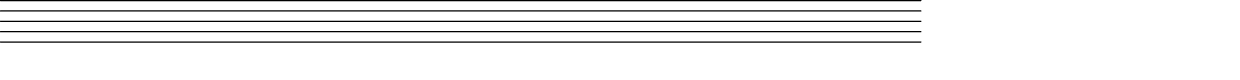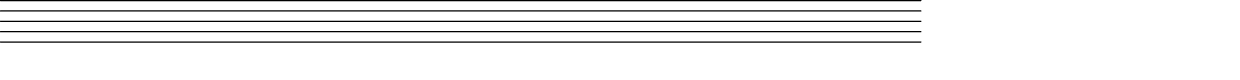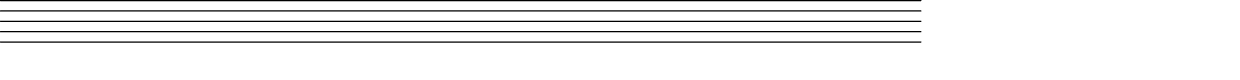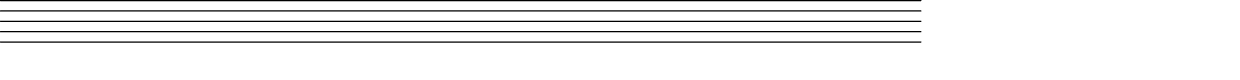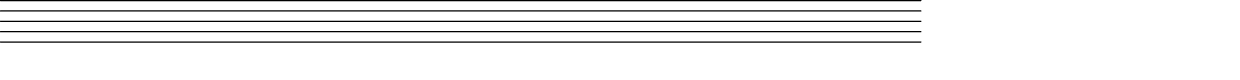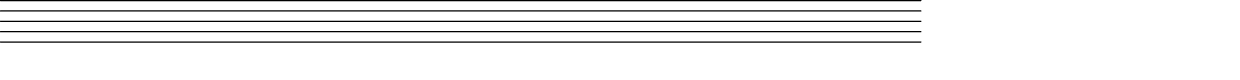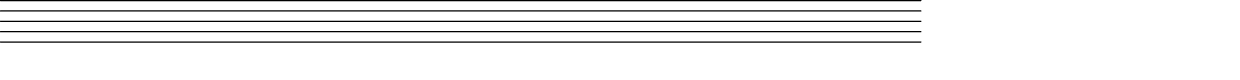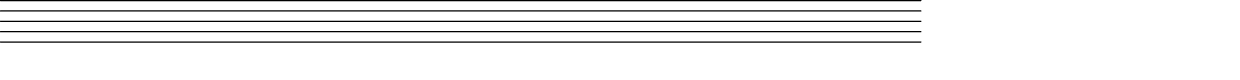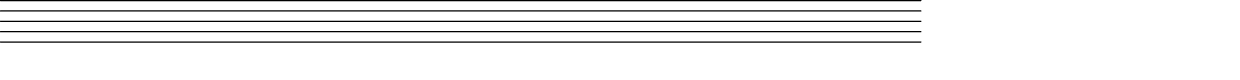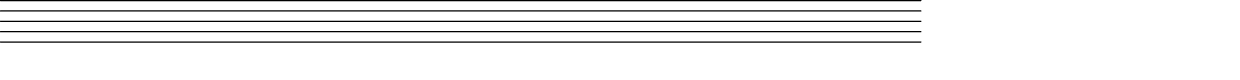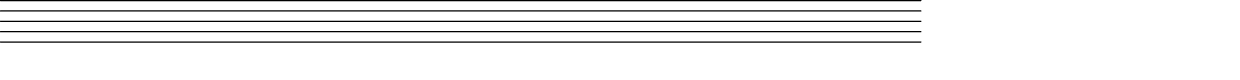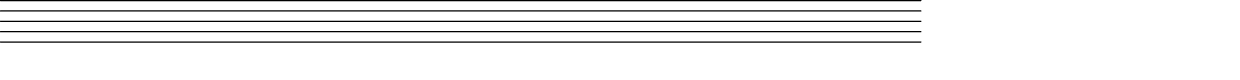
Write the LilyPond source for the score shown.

%% Generated by lilypond-book
%% Options: [exampleindent=10.16\mm,indent=0\mm,line-width=160\mm,paper-height=845.047\pt,paper-width=597.508\pt,papersize='(cons (* 597.508 pt) (* 845.047 pt))]
\include "lilypond-book-preamble.ly"


% ****************************************************************
% Start cut-&-pastable-section
% ****************************************************************

#(ly:set-option 'eps-box-padding 3.000000)



\paper {
  #(set-paper-size '(cons (* 597.508 pt) (* 845.047 pt)))
  indent = 0\mm
  line-width = 160\mm
  % offset the left padding, also add 1mm as lilypond creates cropped
  % images with a little space on the right
  line-width = #(- line-width (* mm  3.000000) (* mm 1))
}

\layout {
  
}




% ****************************************************************
% ly snippet:
% ****************************************************************
\sourcefilename "snippets/creating-blank-staves.ly"
\sourcefileline 0
%% DO NOT EDIT this file manually; it was automatically
%% generated from the LilyPond Snippet Repository
%% (http://lsr.di.unimi.it).
%%
%% Make any changes in the LSR itself, or in
%% `Documentation/snippets/new/`, then run
%% `scripts/auxiliar/makelsr.pl`.
%%
%% This file is in the public domain.

\version "2.24.0"

\header {
%% Translation of GIT committish: a8a85e19654e46d725563e6deba44083ef137a2c
  texidocja = "
空の譜を作成するには、空の小節を作って @code{Score} コンテキストから
@code{Bar_number_engraver} を削除します。また @code{Staff} コンテキストから
@code{Time_signature_engraver}, @code{Clef_engraver}, @code{Bar_engraver}
を削除します。
"
  doctitleja = "空の譜を作成する"

%% Translation of GIT committish: 41a008e75e2fe29536406cdf0d71c32a4606f2b8
  texidocfr = "
Rien n'est plus simple, pour obtenir une feuille blanche avec des
portées, que de générer des mesures vides, de supprimer le
@code{Bar_number_engraver} du contexte @code{Score}, et les
@code{Time_signature_engraver}, @code{Clef_engraver} et
@code{Bar_engraver} du contexte @code{Staff}.
"

  doctitlefr = "Impression de papier à musique"

%% Translation of GIT committish: b35da384a3367d8ee49a28f697c0ae8fb88b2e1e
  texidoces = "
Para crear pentagramas en blanco, genere compases vacíos y después
elimine el grabador de números de compás @code{Bar_number_engraver}
del contexto @code{Score}, y los grabadores de la indicación de compás
@code{Time_signature_engraver}, de la clave @code{Clef_engraver} y de
los compases @code{Bar_engraver} del contexto de @code{Staff}.

"
  doctitlees = "Crear pentagramas en blanco"

%% Translation of GIT committish: 8ffecf6be17c6ec2ff87cf31873121a8cce29b09
  texidocca = "
Per crear pentagrames en blanc, genereu compassos buits i després
elimineu el gravador de números de compàs @code{Bar_number_engraver}
del context @code{Score}, i els gravadors de la indicacó de compàs
@code{Time_signature_engraver}, de la clau @code{Clef_engraver} i
dels compassos @code{Bar_engraver} del context de @code{Staff}.

"
  doctitleca = "Crear pentagrames en blanc"

  lsrtags = "contexts-and-engravers, editorial-annotations, paper-and-layout, specific-notation, staff-notation"

  texidoc = "
To create blank staves, generate empty measures then remove the
@code{Bar_number_engraver} from the @code{Score} context, and the
@code{Time_signature_engraver}, @code{Clef_engraver} and
@code{Bar_engraver} from the @code{Staff} context.
"

  doctitle = "Creating blank staves"
} % begin verbatim


#(set-global-staff-size 20)

\score {
  {
    \repeat unfold 12 { s1 \break }
  }
  \layout {
    indent = 0\in
    \context {
      \Staff
      \remove "Time_signature_engraver"
      \remove "Clef_engraver"
      \remove "Bar_engraver"
    }
    \context {
      \Score
      \remove "Bar_number_engraver"
    }
  }
}

% uncomment these lines for "letter" size
%{
\paper {
  #(set-paper-size "letter")
  ragged-last-bottom = ##f
  line-width = 7.5\in
  left-margin = 0.5\in
  bottom-margin = 0.25\in
  top-margin = 0.25\in
}
%}

% uncomment these lines for "A4" size
%{
\paper {
  #(set-paper-size "a4")
  ragged-last-bottom = ##f
  line-width = 180
  left-margin = 15
  bottom-margin = 10
  top-margin = 10
}
%}



% ****************************************************************
% end ly snippet
% ****************************************************************
